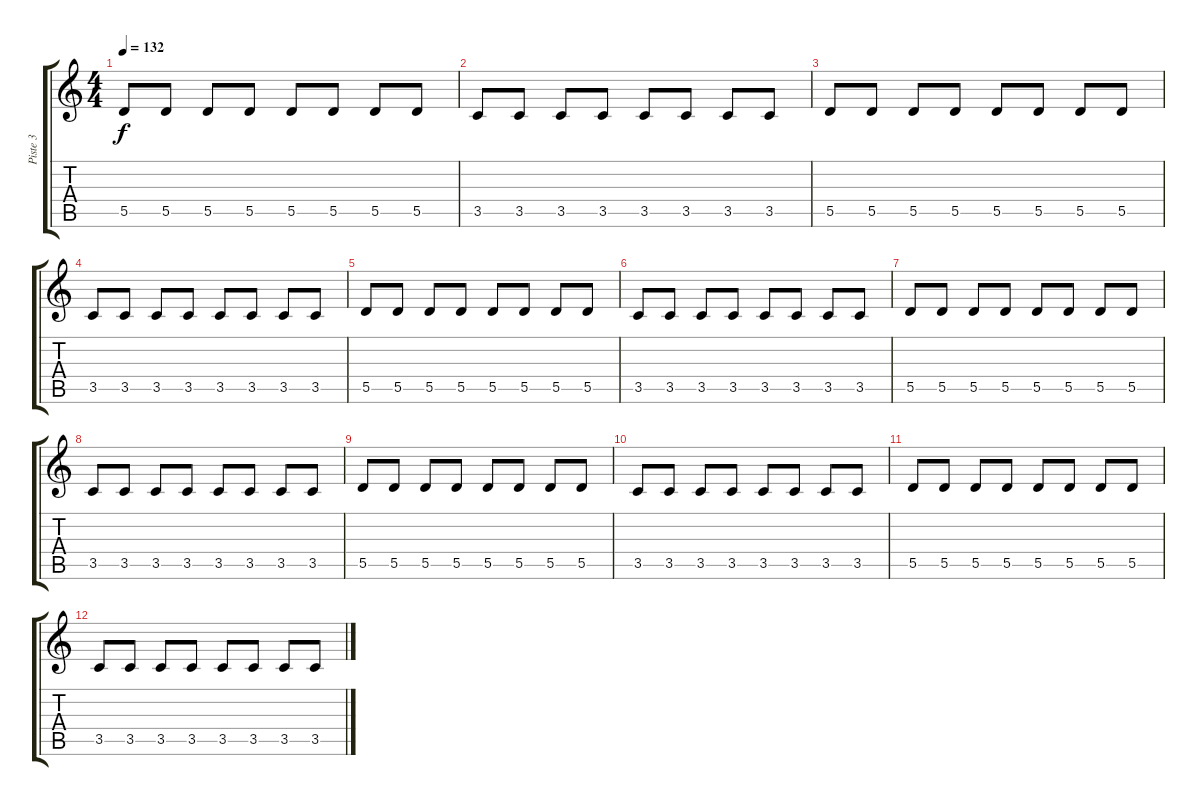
\track ("Piste 3" "Piste 3") {instrument distortionguitar}
\staff {score tabs}
\tuning (E4 B3 G3 D3 A2 E2) {hide}
\ts (4 4)
\tempo 132
\clef g2
\ks c
5.5.8{dy f} 5.5.8 5.5.8 5.5.8 5.5.8 5.5.8 5.5.8 5.5.8 |
3.5.8 3.5.8 3.5.8 3.5.8 3.5.8 3.5.8 3.5.8 3.5.8 |
5.5.8 5.5.8 5.5.8 5.5.8 5.5.8 5.5.8 5.5.8 5.5.8 |
3.5.8 3.5.8 3.5.8 3.5.8 3.5.8 3.5.8 3.5.8 3.5.8 |
5.5.8 5.5.8 5.5.8 5.5.8 5.5.8 5.5.8 5.5.8 5.5.8 |
3.5.8 3.5.8 3.5.8 3.5.8 3.5.8 3.5.8 3.5.8 3.5.8 |
5.5.8 5.5.8 5.5.8 5.5.8 5.5.8 5.5.8 5.5.8 5.5.8 |
3.5.8 3.5.8 3.5.8 3.5.8 3.5.8 3.5.8 3.5.8 3.5.8 |
5.5.8 5.5.8 5.5.8 5.5.8 5.5.8 5.5.8 5.5.8 5.5.8 |
3.5.8 3.5.8 3.5.8 3.5.8 3.5.8 3.5.8 3.5.8 3.5.8 |
5.5.8 5.5.8 5.5.8 5.5.8 5.5.8 5.5.8 5.5.8 5.5.8 |
3.5.8 3.5.8 3.5.8 3.5.8 3.5.8 3.5.8 3.5.8 3.5.8
